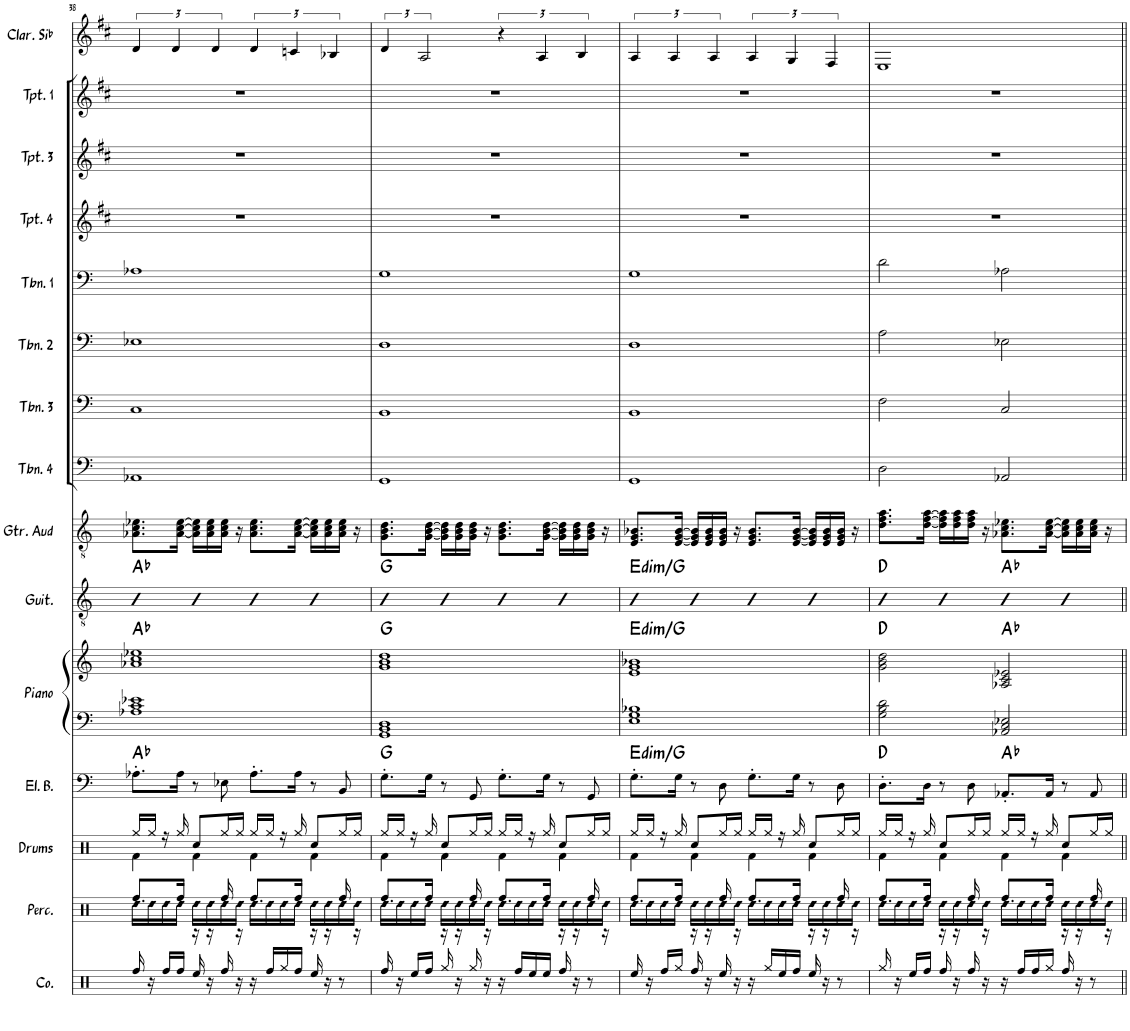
**kern	**kern	**kern	**kern	**harte	**kern	**kern	**harte	**kern	**harte	**kern	**kern	**kern	**kern	**kern	**kern	**kern	**kern	**kern
*part15	*part14	*part13	*part12	*part12	*part11	*part11	*part11	*part10	*part10	*part9	*part8	*part7	*part6	*part5	*part4	*part3	*part2	*part1
*staff16	*staff15	*staff14	*staff13	*	*staff12	*staff11	*	*staff10	*	*staff9	*staff8	*staff7	*staff6	*staff5	*staff4	*staff3	*staff2	*staff1
*I"Congas	*I"Percussion	*I"Drums	*I"Electric Bass	*	*I"Piano	*	*	*I"Guitar	*	*I"Guitar Audio	*I"Trombone 4	*I"Trombone 3	*I"Trombone 2	*I"Trombone 1	*I"Trumpet 4	*I"Trumpet 3	*I"Trumpet 1	*I"Clarinette en Sib
*I'Co.	*I'Perc.	*I'Drums	*I'El. B.	*	*I'Piano	*	*	*I'Guit.	*	*I'Gtr. Aud	*I'Tbn. 4	*I'Tbn. 3	*I'Tbn. 2	*I'Tbn. 1	*I'Tpt. 4	*I'Tpt. 3	*I'Tpt. 1	*I'Clar. Sib
!!LO:PB:g=z
*clefX	*clefX	*clefX	*clefF4	*	*clefF4	*clefG2	*	*clefGv2	*	*clefGv2	*clefF4	*clefF4	*clefF4	*clefF4	*clefG2	*clefG2	*clefG2	*clefG2
*	*	*	*Trd7c12	*	*	*	*	*	*	*	*	*	*	*	*Trd1c2	*Trd1c2	*Trd1c2	*Trd1c2
*k[]	*k[]	*k[]	*k[]	*	*k[]	*k[]	*	*k[]	*	*k[]	*k[]	*k[]	*k[]	*k[]	*k[f#c#]	*k[f#c#]	*k[f#c#]	*k[f#c#]
*M4/4	*M4/4	*M4/4	*M4/4	*	*M4/4	*M4/4	*	*M4/4	*	*M4/4	*M4/4	*M4/4	*M4/4	*M4/4	*M4/4	*M4/4	*M4/4	*M4/4
=38	=38	=38	=38	=38	=38	=38	=38	=38	=38	=38	=38	=38	=38	=38	=38	=38	=38	=38
!	!LO:N:head=diamond	!	!	!	!	!	!	!	!	!	!	!	!	!	!	!	!	!
*	*^	*^	*	*	*	*	*	*	*	*	*	*	*	*	*	*	*	*
16Rff/	16Rdd\LL	8.Rff/L	16Rgg/LL	4Rf\	8.A-X'\L	Ab:maj	1A-X 1c 1e-X	1a-X 1cc 1ee-X	Ab:maj	4B	Ab:maj	8.A-X\ 8.c\ 8.e-X\L	1AA-X	1C	1E-X	1A-X	1r	1r	1r	6d/
!	!LO:N:head=diamond	!	!	!	!	!	!	!	!	!	!	!	!	!	!	!	!	!	!	!
16r	16Rdd\	.	16Rgg/JJ	.	.	.	.	.	.	.	.	.	.	.	.	.	.	.	.	.
!	!LO:N:head=diamond	!	!	!	!	!	!	!	!	!	!	!	!	!	!	!	!	!	!	!
16Rff/LL	16Rdd\	.	16r	.	.	.	.	.	.	.	.	.	.	.	.	.	.	.	.	.
.	.	.	.	.	.	.	.	.	.	.	.	.	.	.	.	.	.	.	.	6d/
!	!LO:N:head=diamond	!	!	!	!	!	!	!	!	!	!	!	!	!	!	!	!	!	!	!
16Rff/JJ	16Rdd\JJ	16Rff/Jk	16Rgg/	.	16A-\Jk	.	.	.	.	.	.	[16A-\ [16c\ [16e-\Jk	.	.	.	.	.	.	.	.
!	!LO:N:head=diamond	!	!	!	!	!	!	!	!	!	!	!	!	!	!	!	!	!	!	!
16Ree/	16Rdd\LL	16r	8Rcc/L	4Rf\	8r	.	.	.	.	4B	.	16A-\] 16c\] 16e-\]LL	.	.	.	.	.	.	.	.
!	!LO:N:head=diamond	!	!	!	!	!	!	!	!	!	!	!	!	!	!	!	!	!	!	!
16r	16Rdd\	16r	.	.	.	.	.	.	.	.	.	16A-\ 16c\ 16e-\	.	.	.	.	.	.	.	.
.	.	.	.	.	.	.	.	.	.	.	.	.	.	.	.	.	.	.	.	6d/
!	!LO:N:head=diamond	!	!	!	!	!	!	!	!	!	!	!	!	!	!	!	!	!	!	!
16Rff/	16Rdd\	16Rff/	16Rgg/L	.	8E-X\	.	.	.	.	.	.	16A-\ 16c\ 16e-\JJ	.	.	.	.	.	.	.	.
!	!LO:N:head=diamond	!	!	!	!	!	!	!	!	!	!	!	!	!	!	!	!	!	!	!
16r	16Rdd\JJ	16r	16Rgg/JJ	.	.	.	.	.	.	.	.	16r	.	.	.	.	.	.	.	.
!	!LO:N:head=diamond	!	!	!	!	!	!	!	!	!	!	!	!	!	!	!	!	!	!	!
16r	16Rdd\LL	8.Rff/L	16Rgg/LL	4Rf\	8.A-'\L	.	.	.	.	4B	.	8.A-\ 8.c\ 8.e-\L	.	.	.	.	.	.	.	6d/
!	!LO:N:head=diamond	!	!	!	!	!	!	!	!	!	!	!	!	!	!	!	!	!	!	!
16Rff/LL	16Rdd\	.	16Rgg/JJ	.	.	.	.	.	.	.	.	.	.	.	.	.	.	.	.	.
!	!LO:N:head=diamond	!	!	!	!	!	!	!	!	!	!	!	!	!	!	!	!	!	!	!
16Rgg/	16Rdd\	.	16r	.	.	.	.	.	.	.	.	.	.	.	.	.	.	.	.	.
.	.	.	.	.	.	.	.	.	.	.	.	.	.	.	.	.	.	.	.	6cn/
!	!LO:N:head=diamond	!	!	!	!	!	!	!	!	!	!	!	!	!	!	!	!	!	!	!
16Rff/JJ	16Rdd\JJ	16Rff/Jk	16Rgg/	.	16A-\Jk	.	.	.	.	.	.	[16A-\ [16c\ [16e-\Jk	.	.	.	.	.	.	.	.
!	!LO:N:head=diamond	!	!	!	!	!	!	!	!	!	!	!	!	!	!	!	!	!	!	!
16Ree/	16Rdd\LL	16r	8Rcc/L	4Rf\	8r	.	.	.	.	4B	.	16A-\] 16c\] 16e-\]LL	.	.	.	.	.	.	.	.
!	!LO:N:head=diamond	!	!	!	!	!	!	!	!	!	!	!	!	!	!	!	!	!	!	!
16r	16Rdd\	16r	.	.	.	.	.	.	.	.	.	16A-\ 16c\ 16e-\	.	.	.	.	.	.	.	.
.	.	.	.	.	.	.	.	.	.	.	.	.	.	.	.	.	.	.	.	6B-X/
!	!LO:N:head=diamond	!	!	!	!	!	!	!	!	!	!	!	!	!	!	!	!	!	!	!
8r	16Rdd\	16Rff/	16Rgg/L	.	8BB/	.	.	.	.	.	.	16A-\ 16c\ 16e-\JJ	.	.	.	.	.	.	.	.
!	!LO:N:head=diamond	!	!	!	!	!	!	!	!	!	!	!	!	!	!	!	!	!	!	!
.	16Rdd\JJ	16r	16Rgg/JJ	.	.	.	.	.	.	.	.	16r	.	.	.	.	.	.	.	.
=39	=39	=39	=39	=39	=39	=39	=39	=39	=39	=39	=39	=39	=39	=39	=39	=39	=39	=39	=39	=39
!	!LO:N:head=diamond	!	!	!	!	!	!	!	!	!	!	!	!	!	!	!	!	!	!	!
16Rff/	16Rdd\LL	8.Rff/L	16Rgg/LL	4Rf\	8.G'\L	G:maj	1GG 1BB 1D	1g 1b 1dd	G:maj	4B	G:maj	8.G\ 8.B\ 8.d\L	1GG	1BB	1D	1G	1r	1r	1r	6d/
!	!LO:N:head=diamond	!	!	!	!	!	!	!	!	!	!	!	!	!	!	!	!	!	!	!
16r	16Rdd\	.	16Rgg/JJ	.	.	.	.	.	.	.	.	.	.	.	.	.	.	.	.	.
!	!LO:N:head=diamond	!	!	!	!	!	!	!	!	!	!	!	!	!	!	!	!	!	!	!
16Ree/LL	16Rdd\	.	16r	.	.	.	.	.	.	.	.	.	.	.	.	.	.	.	.	.
.	.	.	.	.	.	.	.	.	.	.	.	.	.	.	.	.	.	.	.	3A/
!	!LO:N:head=diamond	!	!	!	!	!	!	!	!	!	!	!	!	!	!	!	!	!	!	!
16Rff/JJ	16Rdd\JJ	16Rff/Jk	16Rgg/	.	16G\Jk	.	.	.	.	.	.	[16G\ [16B\ [16d\Jk	.	.	.	.	.	.	.	.
!	!LO:N:head=diamond	!	!	!	!	!	!	!	!	!	!	!	!	!	!	!	!	!	!	!
16Rgg/	16Rdd\LL	16r	8Rcc/L	4Rf\	8r	.	.	.	.	4B	.	16G\] 16B\] 16d\]LL	.	.	.	.	.	.	.	.
!	!LO:N:head=diamond	!	!	!	!	!	!	!	!	!	!	!	!	!	!	!	!	!	!	!
16r	16Rdd\	16r	.	.	.	.	.	.	.	.	.	16G\ 16B\ 16d\	.	.	.	.	.	.	.	.
!	!LO:N:head=diamond	!	!	!	!	!	!	!	!	!	!	!	!	!	!	!	!	!	!	!
16Rgg/	16Rdd\	16Rff/	16Rgg/L	.	8GG/	.	.	.	.	.	.	16G\ 16B\ 16d\JJ	.	.	.	.	.	.	.	.
!	!LO:N:head=diamond	!	!	!	!	!	!	!	!	!	!	!	!	!	!	!	!	!	!	!
16r	16Rdd\JJ	16r	16Rgg/JJ	.	.	.	.	.	.	.	.	16r	.	.	.	.	.	.	.	.
!	!LO:N:head=diamond	!	!	!	!	!	!	!	!	!	!	!	!	!	!	!	!	!	!	!
16r	16Rdd\LL	8.Rff/L	16Rgg/LL	4Rf\	8.G'\L	.	.	.	.	4B	.	8.G\ 8.B\ 8.d\L	.	.	.	.	.	.	.	6r
!	!LO:N:head=diamond	!	!	!	!	!	!	!	!	!	!	!	!	!	!	!	!	!	!	!
16Rff/LL	16Rdd\	.	16Rgg/JJ	.	.	.	.	.	.	.	.	.	.	.	.	.	.	.	.	.
!	!LO:N:head=diamond	!	!	!	!	!	!	!	!	!	!	!	!	!	!	!	!	!	!	!
16Ree/	16Rdd\	.	16r	.	.	.	.	.	.	.	.	.	.	.	.	.	.	.	.	.
.	.	.	.	.	.	.	.	.	.	.	.	.	.	.	.	.	.	.	.	6A/
!	!LO:N:head=diamond	!	!	!	!	!	!	!	!	!	!	!	!	!	!	!	!	!	!	!
16Ree/JJ	16Rdd\JJ	16Rff/Jk	16Rgg/	.	16G\Jk	.	.	.	.	.	.	[16G\ [16B\ [16d\Jk	.	.	.	.	.	.	.	.
!	!LO:N:head=diamond	!	!	!	!	!	!	!	!	!	!	!	!	!	!	!	!	!	!	!
16Rff/	16Rdd\LL	16r	8Rcc/L	4Rf\	8r	.	.	.	.	4B	.	16G\] 16B\] 16d\]LL	.	.	.	.	.	.	.	.
!	!LO:N:head=diamond	!	!	!	!	!	!	!	!	!	!	!	!	!	!	!	!	!	!	!
16r	16Rdd\	16r	.	.	.	.	.	.	.	.	.	16G\ 16B\ 16d\	.	.	.	.	.	.	.	.
.	.	.	.	.	.	.	.	.	.	.	.	.	.	.	.	.	.	.	.	6B/
!	!LO:N:head=diamond	!	!	!	!	!	!	!	!	!	!	!	!	!	!	!	!	!	!	!
8r	16Rdd\	16Rff/	16Rgg/L	.	8GG/	.	.	.	.	.	.	16G\ 16B\ 16d\JJ	.	.	.	.	.	.	.	.
!	!LO:N:head=diamond	!	!	!	!	!	!	!	!	!	!	!	!	!	!	!	!	!	!	!
.	16Rdd\JJ	16r	16Rgg/JJ	.	.	.	.	.	.	.	.	16r	.	.	.	.	.	.	.	.
=40	=40	=40	=40	=40	=40	=40	=40	=40	=40	=40	=40	=40	=40	=40	=40	=40	=40	=40	=40	=40
!	!LO:N:head=diamond	!	!	!	!	!LO:H:kt=dim	!	!	!LO:H:kt=dim	!	!LO:H:kt=dim	!	!	!	!	!	!	!	!	!
16Ree/	16Rdd\LL	8.Rff/L	16Rgg/LL	4Rf\	8.G'\L	E:dim/b3	1E 1G 1B-X	1e 1g 1b-X	E:dim/b3	4G	E:dim/b3	8.E/ 8.G/ 8.B-X/L	1GG	1BB	1D	1G	1r	1r	1r	6A/
!	!LO:N:head=diamond	!	!	!	!	!	!	!	!	!	!	!	!	!	!	!	!	!	!	!
16r	16Rdd\	.	16Rgg/JJ	.	.	.	.	.	.	.	.	.	.	.	.	.	.	.	.	.
!	!LO:N:head=diamond	!	!	!	!	!	!	!	!	!	!	!	!	!	!	!	!	!	!	!
16Rff/LL	16Rdd\	.	16r	.	.	.	.	.	.	.	.	.	.	.	.	.	.	.	.	.
.	.	.	.	.	.	.	.	.	.	.	.	.	.	.	.	.	.	.	.	6A/
!	!LO:N:head=diamond	!	!	!	!	!	!	!	!	!	!	!	!	!	!	!	!	!	!	!
16Rgg/JJ	16Rdd\JJ	16Rff/Jk	16Rgg/	.	16G\Jk	.	.	.	.	.	.	[16E/ [16G/ [16B-/Jk	.	.	.	.	.	.	.	.
!	!LO:N:head=diamond	!	!	!	!	!	!	!	!	!	!	!	!	!	!	!	!	!	!	!
16Rff/	16Rdd\LL	16r	8Rcc/L	4Rf\	8r	.	.	.	.	4Bn	.	16E/] 16G/] 16B-/]LL	.	.	.	.	.	.	.	.
!	!LO:N:head=diamond	!	!	!	!	!	!	!	!	!	!	!	!	!	!	!	!	!	!	!
16r	16Rdd\	16r	.	.	.	.	.	.	.	.	.	16E/ 16G/ 16B-/	.	.	.	.	.	.	.	.
.	.	.	.	.	.	.	.	.	.	.	.	.	.	.	.	.	.	.	.	6A/
!	!LO:N:head=diamond	!	!	!	!	!	!	!	!	!	!	!	!	!	!	!	!	!	!	!
16Ree/	16Rdd\	16Rff/	16Rgg/L	.	8D\	.	.	.	.	.	.	16E/ 16G/ 16B-/JJ	.	.	.	.	.	.	.	.
!	!LO:N:head=diamond	!	!	!	!	!	!	!	!	!	!	!	!	!	!	!	!	!	!	!
16r	16Rdd\JJ	16r	16Rgg/JJ	.	.	.	.	.	.	.	.	16r	.	.	.	.	.	.	.	.
!	!LO:N:head=diamond	!	!	!	!	!	!	!	!	!	!	!	!	!	!	!	!	!	!	!
16r	16Rdd\LL	8.Rff/L	16Rgg/LL	4Rf\	8.G'\L	.	.	.	.	4B	.	8.E/ 8.G/ 8.B-/L	.	.	.	.	.	.	.	6A/
!	!LO:N:head=diamond	!	!	!	!	!	!	!	!	!	!	!	!	!	!	!	!	!	!	!
16Rgg/LL	16Rdd\	.	16Rgg/JJ	.	.	.	.	.	.	.	.	.	.	.	.	.	.	.	.	.
!	!LO:N:head=diamond	!	!	!	!	!	!	!	!	!	!	!	!	!	!	!	!	!	!	!
16Ree/	16Rdd\	.	16r	.	.	.	.	.	.	.	.	.	.	.	.	.	.	.	.	.
.	.	.	.	.	.	.	.	.	.	.	.	.	.	.	.	.	.	.	.	6G/
!	!LO:N:head=diamond	!	!	!	!	!	!	!	!	!	!	!	!	!	!	!	!	!	!	!
16Rff/JJ	16Rdd\JJ	16Rff/Jk	16Rgg/	.	16G\Jk	.	.	.	.	.	.	[16E/ [16G/ [16B-/Jk	.	.	.	.	.	.	.	.
!	!LO:N:head=diamond	!	!	!	!	!	!	!	!	!	!	!	!	!	!	!	!	!	!	!
16Ree/	16Rdd\LL	16r	8Rcc/L	4Rf\	8r	.	.	.	.	4B	.	16E/] 16G/] 16B-/]LL	.	.	.	.	.	.	.	.
!	!LO:N:head=diamond	!	!	!	!	!	!	!	!	!	!	!	!	!	!	!	!	!	!	!
16r	16Rdd\	16r	.	.	.	.	.	.	.	.	.	16E/ 16G/ 16B-/	.	.	.	.	.	.	.	.
.	.	.	.	.	.	.	.	.	.	.	.	.	.	.	.	.	.	.	.	6F#/
!	!LO:N:head=diamond	!	!	!	!	!	!	!	!	!	!	!	!	!	!	!	!	!	!	!
8r	16Rdd\	16Rff/	16Rgg/L	.	8D\	.	.	.	.	.	.	16E/ 16G/ 16B-/JJ	.	.	.	.	.	.	.	.
!	!LO:N:head=diamond	!	!	!	!	!	!	!	!	!	!	!	!	!	!	!	!	!	!	!
.	16Rdd\JJ	16r	16Rgg/JJ	.	.	.	.	.	.	.	.	16r	.	.	.	.	.	.	.	.
=41	=41	=41	=41	=41	=41	=41	=41	=41	=41	=41	=41	=41	=41	=41	=41	=41	=41	=41	=41	=41
!	!LO:N:head=diamond	!	!	!	!	!	!	!	!	!	!	!	!	!	!	!	!	!	!	!
16Rgg/	16Rdd\LL	8.Rff/L	16Rgg/LL	4Rf\	8.D'\L	D:maj	2G\ 2B\ 2d\	2g\ 2b\ 2dd\	D:maj	4B	D:maj	8.d\ 8.f\ 8.a\L	2D\	2F\	2A\	2d\	1r	1r	1r	1E
!	!LO:N:head=diamond	!	!	!	!	!	!	!	!	!	!	!	!	!	!	!	!	!	!	!
16r	16Rdd\	.	16Rgg/JJ	.	.	.	.	.	.	.	.	.	.	.	.	.	.	.	.	.
!	!LO:N:head=diamond	!	!	!	!	!	!	!	!	!	!	!	!	!	!	!	!	!	!	!
16Ree/LL	16Rdd\	.	16r	.	.	.	.	.	.	.	.	.	.	.	.	.	.	.	.	.
!	!LO:N:head=diamond	!	!	!	!	!	!	!	!	!	!	!	!	!	!	!	!	!	!	!
16Rff/JJ	16Rdd\JJ	16Rff/Jk	16Rgg/	.	16D\Jk	.	.	.	.	.	.	[16d\ [16f\ [16a\Jk	.	.	.	.	.	.	.	.
!	!LO:N:head=diamond	!	!	!	!	!	!	!	!	!	!	!	!	!	!	!	!	!	!	!
16Rff/	16Rdd\LL	16r	8Rcc/L	4Rf\	8r	.	.	.	.	4B	.	16d\] 16f\] 16a\]LL	.	.	.	.	.	.	.	.
!	!LO:N:head=diamond	!	!	!	!	!	!	!	!	!	!	!	!	!	!	!	!	!	!	!
16r	16Rdd\	16r	.	.	.	.	.	.	.	.	.	16d\ 16f\ 16a\	.	.	.	.	.	.	.	.
!	!LO:N:head=diamond	!	!	!	!	!	!	!	!	!	!	!	!	!	!	!	!	!	!	!
16Rff/	16Rdd\	16Rff/	16Rgg/L	.	8D\	.	.	.	.	.	.	16d\ 16f\ 16a\JJ	.	.	.	.	.	.	.	.
!	!LO:N:head=diamond	!	!	!	!	!	!	!	!	!	!	!	!	!	!	!	!	!	!	!
16r	16Rdd\JJ	16r	16Rgg/JJ	.	.	.	.	.	.	.	.	16r	.	.	.	.	.	.	.	.
!	!LO:N:head=diamond	!	!	!	!	!	!	!	!	!	!	!	!	!	!	!	!	!	!	!
16r	16Rdd\LL	8.Rff/L	16Rgg/LL	4Rf\	8.AA-X'/L	Ab:maj	2AA-X/ 2C/ 2E-X/	2A-X/ 2c/ 2e-X/	Ab:maj	4B	Ab:maj	8.A-X\ 8.c\ 8.e-X\L	2AA-X/	2C/	2E-X\	2A-X\	.	.	.	.
!	!LO:N:head=diamond	!	!	!	!	!	!	!	!	!	!	!	!	!	!	!	!	!	!	!
16Rff/LL	16Rdd\	.	16Rgg/JJ	.	.	.	.	.	.	.	.	.	.	.	.	.	.	.	.	.
!	!LO:N:head=diamond	!	!	!	!	!	!	!	!	!	!	!	!	!	!	!	!	!	!	!
16Rff/	16Rdd\	.	16r	.	.	.	.	.	.	.	.	.	.	.	.	.	.	.	.	.
!	!LO:N:head=diamond	!	!	!	!	!	!	!	!	!	!	!	!	!	!	!	!	!	!	!
16Rgg/JJ	16Rdd\JJ	16Rff/Jk	16Rgg/	.	16AA-/Jk	.	.	.	.	.	.	[16A-\ [16c\ [16e-\Jk	.	.	.	.	.	.	.	.
!	!LO:N:head=diamond	!	!	!	!	!	!	!	!	!	!	!	!	!	!	!	!	!	!	!
16Rff/	16Rdd\LL	16r	8Rcc/L	4Rf\	8r	.	.	.	.	4B	.	16A-\] 16c\] 16e-\]LL	.	.	.	.	.	.	.	.
!	!LO:N:head=diamond	!	!	!	!	!	!	!	!	!	!	!	!	!	!	!	!	!	!	!
16r	16Rdd\	16r	.	.	.	.	.	.	.	.	.	16A-\ 16c\ 16e-\	.	.	.	.	.	.	.	.
!	!LO:N:head=diamond	!	!	!	!	!	!	!	!	!	!	!	!	!	!	!	!	!	!	!
8r	16Rdd\	16Rff/	16Rgg/L	.	8AA-/	.	.	.	.	.	.	16A-\ 16c\ 16e-\JJ	.	.	.	.	.	.	.	.
!	!LO:N:head=diamond	!	!	!	!	!	!	!	!	!	!	!	!	!	!	!	!	!	!	!
.	16Rdd\JJ	16r	16Rgg/JJ	.	.	.	.	.	.	.	.	16r	.	.	.	.	.	.	.	.
*	*v	*v	*	*	*	*	*	*	*	*	*	*	*	*	*	*	*	*	*	*
*	*	*v	*v	*	*	*	*	*	*	*	*	*	*	*	*	*	*	*	*
=||	=||	=||	=||	=||	=||	=||	=||	=||	=||	=||	=||	=||	=||	=||	=||	=||	=||	=||
*-	*-	*-	*-	*-	*-	*-	*-	*-	*-	*-	*-	*-	*-	*-	*-	*-	*-	*-
